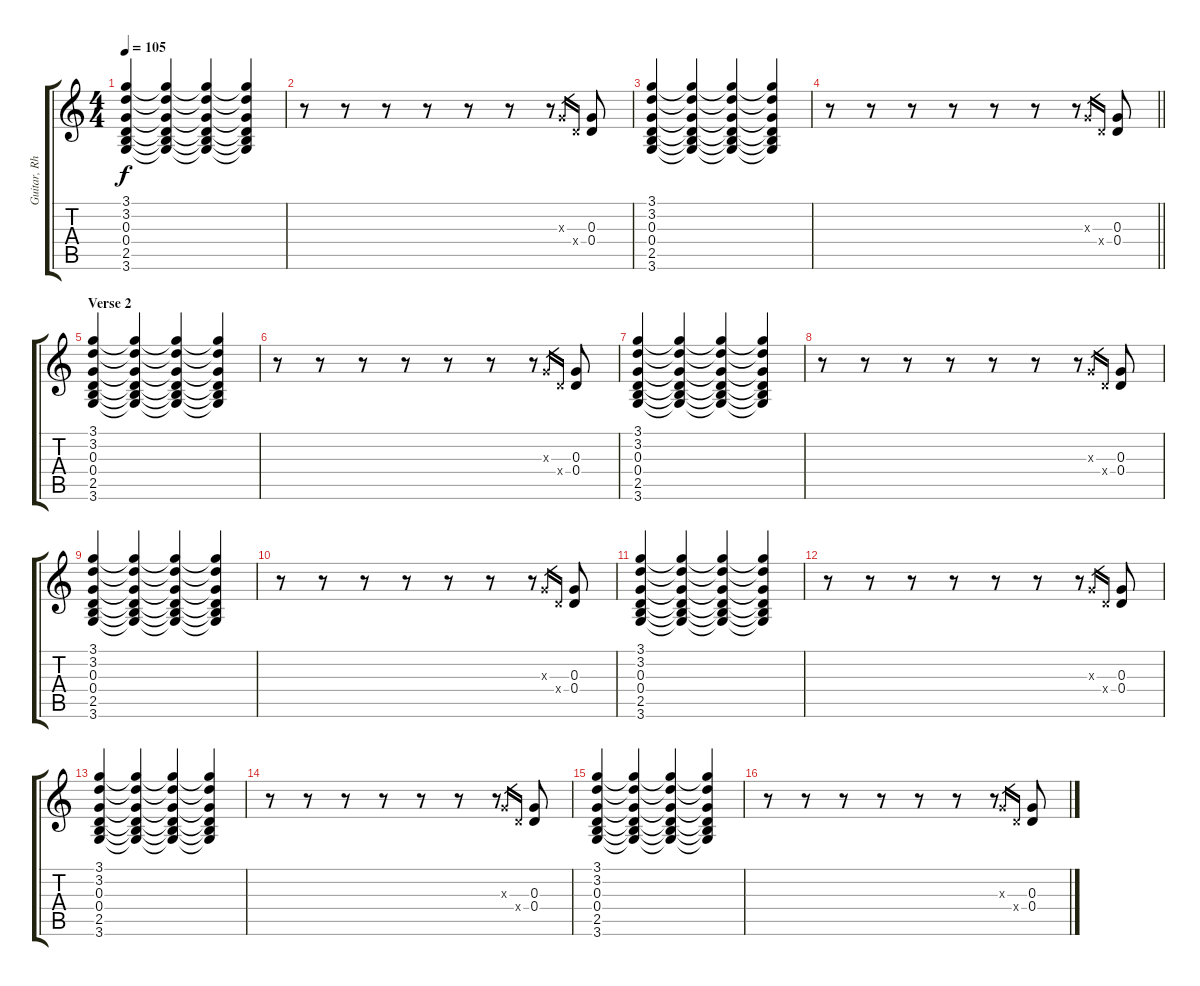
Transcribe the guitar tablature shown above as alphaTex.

\track ("Guitar, Rhythm" "Guitar, Rh") {instrument distortionguitar}
\staff {score tabs}
\tuning (E4 B3 G3 D3 A2 E2) {hide}
\ts (4 4)
\tempo 105
\clef g2
\ks c
(3.1 3.2 0.3 0.4 2.5 3.6).4{dy f volume 0} (3.1{t} 3.2{t} 0.3{t} 0.4{t} 2.5{t} 3.6{t}).4 (3.1{t} 3.2{t} 0.3{t} 0.4{t} 2.5{t} 3.6{t}).4 (3.1{t} 3.2{t} 0.3{t} 0.4{t} 2.5{t} 3.6{t}).4 |
r.8 r.8 r.8 r.8 r.8 r.8 r.8{volume 13} 0.3{x}.16{gr} 0.4{x}.16{gr} (0.3 0.4).8 |
(3.1 3.2 0.3 0.4 2.5 3.6).4{volume 0} (3.1{t} 3.2{t} 0.3{t} 0.4{t} 2.5{t} 3.6{t}).4 (3.1{t} 3.2{t} 0.3{t} 0.4{t} 2.5{t} 3.6{t}).4 (3.1{t} 3.2{t} 0.3{t} 0.4{t} 2.5{t} 3.6{t}).4 |
\barLineRight lightlight
r.8 r.8 r.8 r.8 r.8 r.8 r.8{volume 13} 0.3{x}.16{gr} 0.4{x}.16{gr} (0.3 0.4).8 |
\section ("" "Verse 2")
(3.1 3.2 0.3 0.4 2.5 3.6).4{volume 0} (3.1{t} 3.2{t} 0.3{t} 0.4{t} 2.5{t} 3.6{t}).4 (3.1{t} 3.2{t} 0.3{t} 0.4{t} 2.5{t} 3.6{t}).4 (3.1{t} 3.2{t} 0.3{t} 0.4{t} 2.5{t} 3.6{t}).4 |
r.8 r.8 r.8 r.8 r.8 r.8 r.8{volume 13} 0.3{x}.16{gr} 0.4{x}.16{gr} (0.3 0.4).8 |
(3.1 3.2 0.3 0.4 2.5 3.6).4{volume 0} (3.1{t} 3.2{t} 0.3{t} 0.4{t} 2.5{t} 3.6{t}).4 (3.1{t} 3.2{t} 0.3{t} 0.4{t} 2.5{t} 3.6{t}).4 (3.1{t} 3.2{t} 0.3{t} 0.4{t} 2.5{t} 3.6{t}).4 |
r.8 r.8 r.8 r.8 r.8 r.8 r.8{volume 13} 0.3{x}.16{gr} 0.4{x}.16{gr} (0.3 0.4).8 |
(3.1 3.2 0.3 0.4 2.5 3.6).4{volume 0} (3.1{t} 3.2{t} 0.3{t} 0.4{t} 2.5{t} 3.6{t}).4 (3.1{t} 3.2{t} 0.3{t} 0.4{t} 2.5{t} 3.6{t}).4 (3.1{t} 3.2{t} 0.3{t} 0.4{t} 2.5{t} 3.6{t}).4 |
r.8 r.8 r.8 r.8 r.8 r.8 r.8{volume 13} 0.3{x}.16{gr} 0.4{x}.16{gr} (0.3 0.4).8 |
(3.1 3.2 0.3 0.4 2.5 3.6).4{volume 0} (3.1{t} 3.2{t} 0.3{t} 0.4{t} 2.5{t} 3.6{t}).4 (3.1{t} 3.2{t} 0.3{t} 0.4{t} 2.5{t} 3.6{t}).4 (3.1{t} 3.2{t} 0.3{t} 0.4{t} 2.5{t} 3.6{t}).4 |
r.8 r.8 r.8 r.8 r.8 r.8 r.8{volume 13} 0.3{x}.16{gr} 0.4{x}.16{gr} (0.3 0.4).8 |
(3.1 3.2 0.3 0.4 2.5 3.6).4{volume 0} (3.1{t} 3.2{t} 0.3{t} 0.4{t} 2.5{t} 3.6{t}).4 (3.1{t} 3.2{t} 0.3{t} 0.4{t} 2.5{t} 3.6{t}).4 (3.1{t} 3.2{t} 0.3{t} 0.4{t} 2.5{t} 3.6{t}).4 |
r.8 r.8 r.8 r.8 r.8 r.8 r.8{volume 13} 0.3{x}.16{gr} 0.4{x}.16{gr} (0.3 0.4).8 |
(3.1 3.2 0.3 0.4 2.5 3.6).4{volume 0} (3.1{t} 3.2{t} 0.3{t} 0.4{t} 2.5{t} 3.6{t}).4 (3.1{t} 3.2{t} 0.3{t} 0.4{t} 2.5{t} 3.6{t}).4 (3.1{t} 3.2{t} 0.3{t} 0.4{t} 2.5{t} 3.6{t}).4 |
r.8 r.8 r.8 r.8 r.8 r.8 r.8{volume 13} 0.3{x}.16{gr} 0.4{x}.16{gr} (0.3 0.4).8
